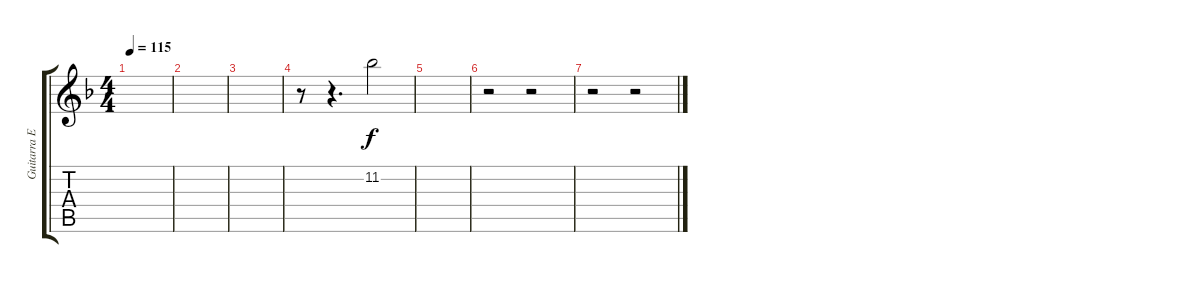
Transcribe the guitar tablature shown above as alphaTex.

\track ("Guitarra Electrica 2" "Guitarra E") {instrument overdrivenguitar}
\staff {score tabs}
\tuning (E4 B3 G3 D3 A2 E2) {hide}
\ts (4 4)
\tempo 115
\clef g2
\ks dminor
|
|
|
r.8 r.4{d} 11.2.2 |
|
r.2 r.2 |
r.2 r.2
